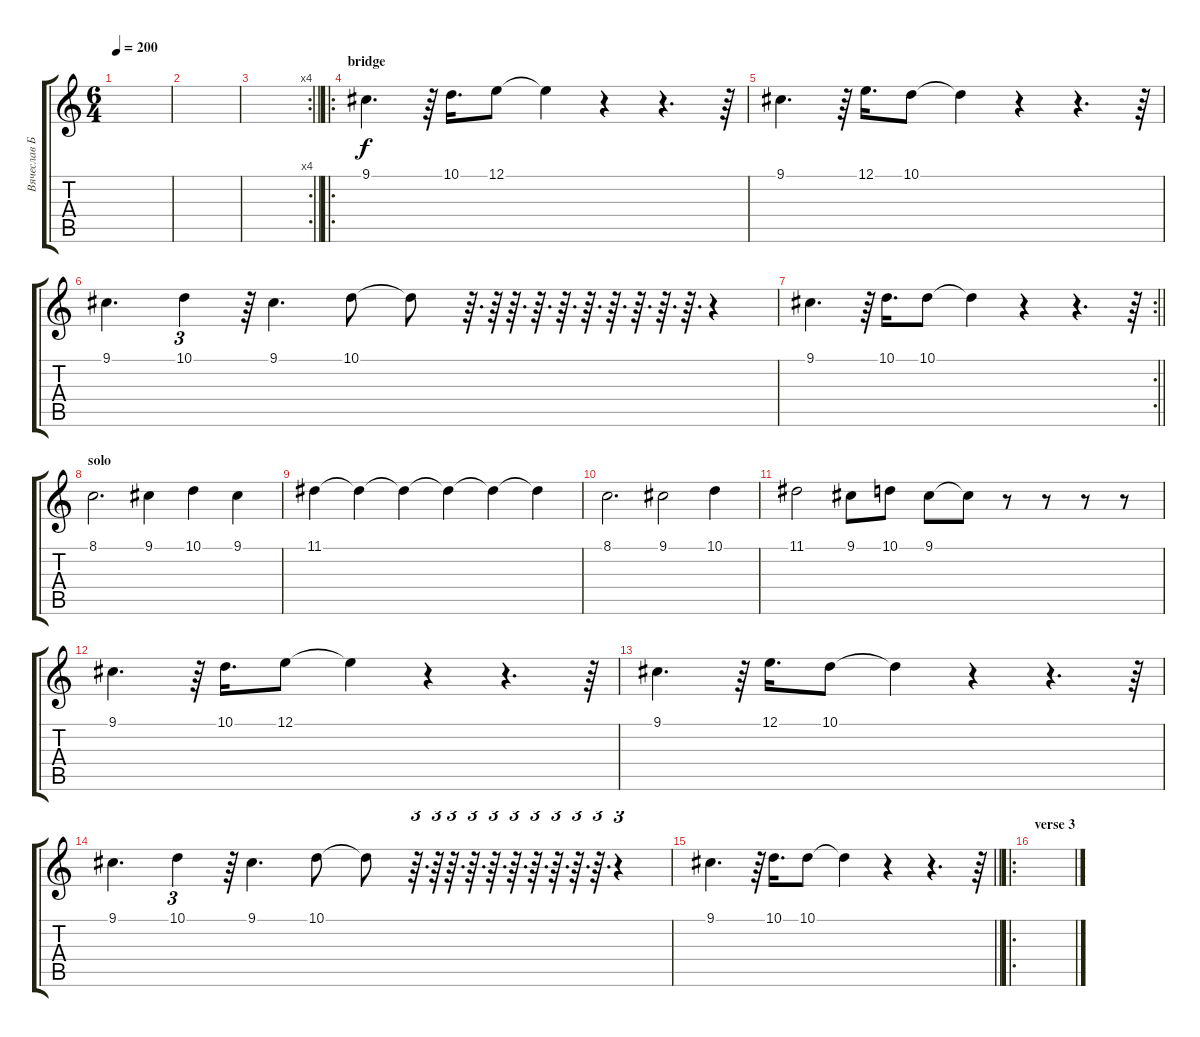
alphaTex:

\track ("Вячеслав Бухарин" "Вячеслав Б") {instrument violin}
\staff {score tabs}
\tuning (E4 B3 G3 D3 A2 E2) {hide}
\ts (6 4)
\tempo 200
\clef g2
\ks c
|
|
\rc 4
\barLineRight lightlight
|
\ro
\section ("" "bridge")
9.1.4{d} r.64 10.1.16{d} 12.1.8 12.1{t}.4 r.4 r.4{d} r.64 |
9.1.4{d} r.64 12.1.16{d} 10.1.8 10.1{t}.4 r.4 r.4{d} r.64 |
9.1.4{d} 10.1.4{tu (3 2)} r.64 9.1.4{d} 10.1.8 10.1{t}.8 r.64{d tu (3 2)} r.64{tu (3 2)} r.64{d tu (3 2)} r.64{d tu (3 2)} r.64{d tu (3 2)} r.64{d tu (3 2)} r.64{d tu (3 2)} r.64{d tu (3 2)} r.64{d tu (3 2)} r.64{d tu (3 2)} r.4{tu (3 2)} |
\rc 2
\barLineRight lightlight
9.1.4{d} r.64 10.1.16{d} 10.1.8 10.1{t}.4 r.4 r.4{d} r.64 |
\section ("" "solo")
8.1.2{d} 9.1.4 10.1.4 9.1.4 |
11.1.4 11.1{t}.4 11.1{t}.4 11.1{t}.4 11.1{t}.4 11.1{t}.4 |
8.1.2{d} 9.1.2 10.1.4 |
11.1.2 9.1.8 10.1.8 9.1.8 9.1{t}.8 r.8 r.8 r.8 r.8 |
9.1.4{d} r.64 10.1.16{d} 12.1.8 12.1{t}.4 r.4 r.4{d} r.64 |
9.1.4{d} r.64 12.1.16{d} 10.1.8 10.1{t}.4 r.4 r.4{d} r.64 |
9.1.4{d} 10.1.4{tu (3 2)} r.64 9.1.4{d} 10.1.8 10.1{t}.8 r.64{d tu (3 2)} r.64{tu (3 2)} r.64{d tu (3 2)} r.64{d tu (3 2)} r.64{d tu (3 2)} r.64{d tu (3 2)} r.64{d tu (3 2)} r.64{d tu (3 2)} r.64{d tu (3 2)} r.64{d tu (3 2)} r.4{tu (3 2)} |
\barLineRight lightlight
9.1.4{d} r.64 10.1.16{d} 10.1.8 10.1{t}.4 r.4 r.4{d} r.64 |
\ro
\section ("" "verse 3")
